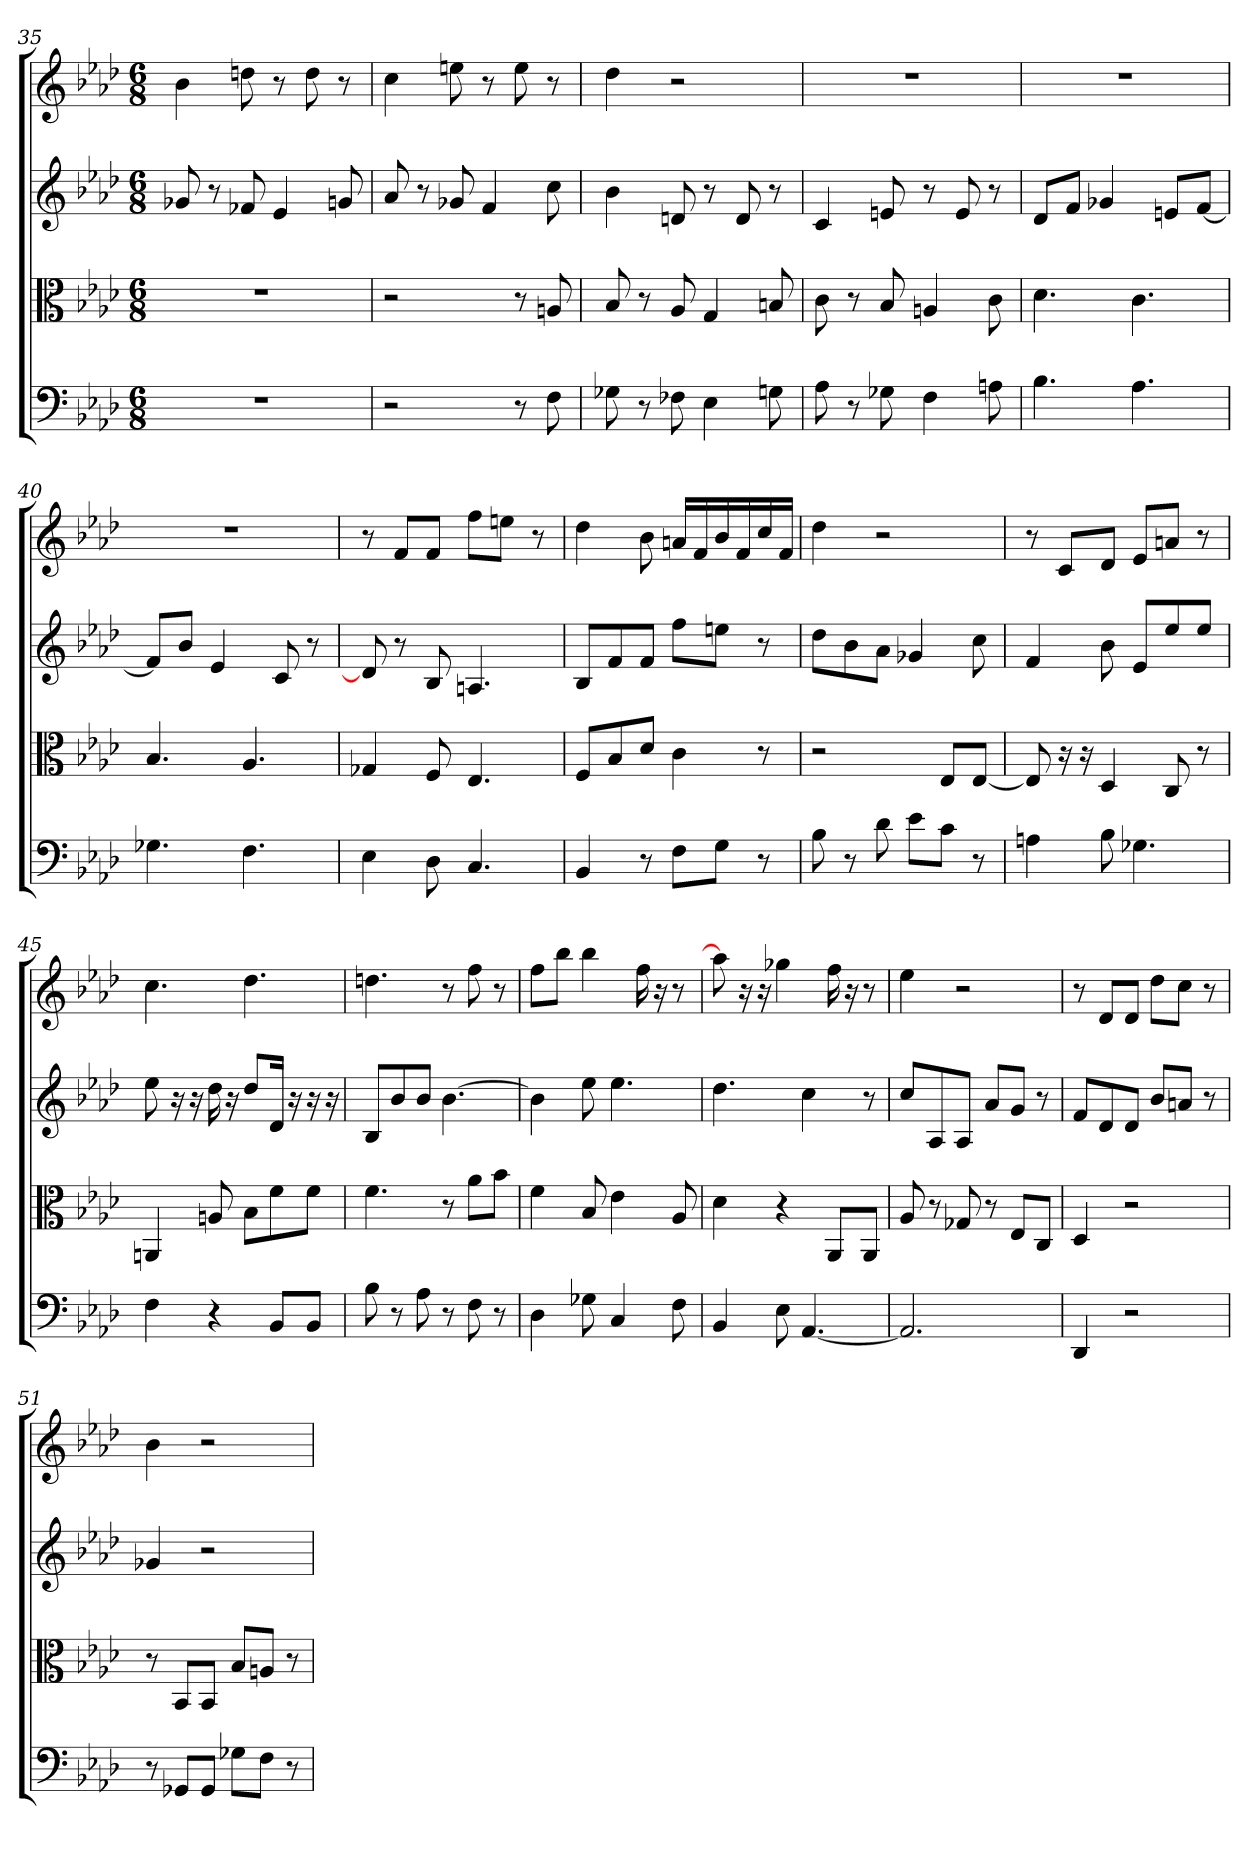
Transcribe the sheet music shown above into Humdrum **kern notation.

**kern	**kern	**kern	**kern
*part4	*part3	*part2	*part1
*staff4	*staff3	*staff2	*staff1
*clefF4	*clefC3	*clefG2	*clefG2
*k[b-e-a-d-]	*k[b-e-a-d-]	*k[b-e-a-d-]	*k[b-e-a-d-]
*A-:	*A-:	*A-:	*A-:
*M6/8	*M6/8	*M6/8	*M6/8
=35	=35	=35	=35
2.r	2.r	8g-X	4b-
.	.	8r	.
.	.	8f-X	8ddn
.	.	4e-	8r
.	.	.	8dd
.	.	8gn	8r
=36	=36	=36	=36
2r	2r	8a-	4cc
.	.	8r	.
.	.	8g-X	8een
.	.	4f	8r
8r	8r	.	8ee
8F	8An	8cc	8r
=37	=37	=37	=37
8G-X	8B-	4b-	4dd-
8r	8r	.	.
8F-X	8A-	8dn	2r
4E-	4G	8r	.
.	.	8d	.
8Gn	8Bn	8r	.
=38	=38	=38	=38
8A-	8c	4c	2.r
8r	8r	.	.
8G-X	8B-	8en	.
4F	4An	8r	.
.	.	8e	.
8An	8c	8r	.
=39	=39	=39	=39
4.B-	4.d-	8d-/L	2.r
.	.	8f/J	.
.	.	4g-X	.
4.A-	4.c	.	.
.	.	8en/L	.
.	.	[8f/J	.
=40	=40	=40	=40
4.G-X	4.B-	8f/L]	2.r
.	.	8b-/J	.
.	.	4e-	.
4.F	4.A-	.	.
.	.	8c	.
.	.	8r	.
=41	=41	=41	=41
4E-	4G-X	8d-]	8r
.	.	8r	8f/L
8D-	8F	8B-	8f/J
4.C	4.E-	4.An	8ff\L
.	.	.	8een\J
.	.	.	8r
=42	=42	=42	=42
4BB-	8F/L	8B-/L	4dd-
.	8B-/	8f/	.
8r	8d-/J	8f/J	8b-
8F\L	4c	8ff\L	16an/LL
.	.	.	16f/
8G\J	.	8een\J	16b-/
.	.	.	16f/
8r	8r	8r	16cc/
.	.	.	16f/JJ
=43	=43	=43	=43
8B-	2r	8dd-\L	4dd-
8r	.	8b-\	.
8d-	.	8a-\J	2r
8e-\L	.	4g-X	.
8c\J	8E-/L	.	.
8r	[8E-/J	8cc	.
=44	=44	=44	=44
4An	8E-]	4f	8r
.	16r	.	8c/L
.	16r	.	.
8B-	4D-	8b-	8d-/J
4.G-X	.	8e-/L	8e-/L
.	8C	8ee-/	8an/J
.	8r	8ee-/J	8r
=45	=45	=45	=45
4F	4AAn	8ee-	4.cc
.	.	16r	.
.	.	16r	.
4r	8An	16dd-	.
.	.	16r	.
.	8B-\L	8dd-/L	4.dd-
8BB-/L	8f\	16d-/Jk	.
.	.	16r	.
8BB-/J	8f\J	16r	.
.	.	16r	.
=46	=46	=46	=46
8B-	4.f	8B-/L	4.ddn
8r	.	8b-/	.
8A-	.	8b-/J	.
8r	8r	[4.b-	8r
8F	8a-\L	.	8ff
8r	8b-\J	.	8r
=47	=47	=47	=47
4D-	4f	4b-]	8ff\L
.	.	.	8bb-\J
8G-X	8B-	8ee-	4bb-
4C	4e-	4.ee-	.
.	.	.	16ff
.	.	.	16r
8F	8A-	.	8r
=48	=48	=48	=48
4BB-	4d-	4.dd-	8aa-]
.	.	.	16r
.	.	.	16r
8E-	4r	.	4gg-X
[4.AA-	.	4cc	.
.	8AA-/L	.	16ff
.	.	.	16r
.	8AA-/J	8r	8r
=49	=49	=49	=49
2.AA-]	8A-	8cc/L	4ee-
.	8r	8A-/	.
.	8G-X	8A-/J	2r
.	8r	8a-/L	.
.	8E-/L	8g/J	.
.	8C/J	8r	.
=50	=50	=50	=50
4DD-	4D-	8f/L	8r
.	.	8d-/	8d-/L
2r	2r	8d-/J	8d-/J
.	.	8b-/L	8dd-\L
.	.	8an/J	8cc\J
.	.	8r	8r
=51	=51	=51	=51
8r	8r	4g-X	4b-
8GG-X/L	8BB-/L	.	.
8GG-/J	8BB-/J	2r	2r
8G-X\L	8B-/L	.	.
8F\J	8An/J	.	.
8r	8r	.	.
=	=	=	=
*-	*-	*-	*-
